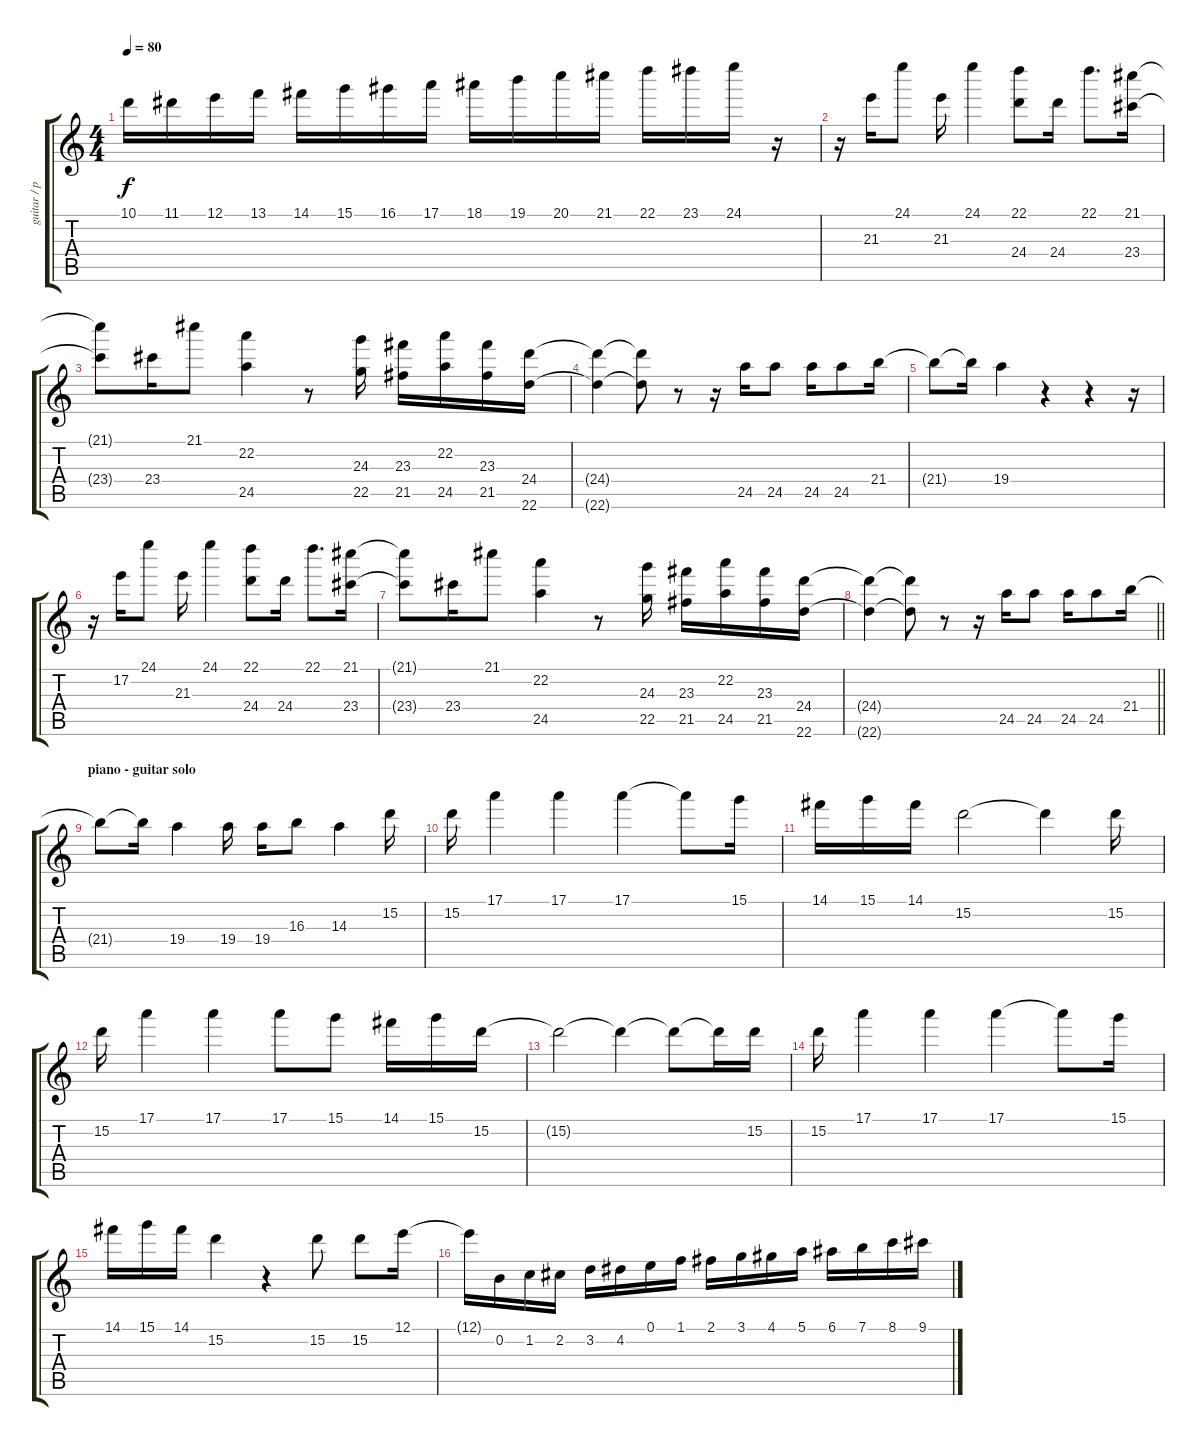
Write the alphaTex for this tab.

\track ("guitar / piano echo" "guitar / p") {instrument electricguitarjazz}
\staff {score tabs}
\tuning (E4 B3 G3 D3 A2 E2) {hide}
\ts (4 4)
\tempo 80
\clef g2
\ks c
10.1.16{dy f} 11.1.16 12.1.16 13.1.16 14.1.16 15.1.16 16.1.16 17.1.16 18.1.16 19.1.16 20.1.16 21.1.16 22.1.16 23.1.16 24.1.16 r.16 |
r.16 21.3.16 24.1.8 21.3.16 24.1.4 (22.1 24.4).8 24.4.16 22.1.8{d} (21.1 23.4).16 |
(21.1{t} 23.4{t}).8 23.4.16 21.1.8 (22.2 24.5).4 r.8 (24.3 22.5).16 (23.3 21.5).16 (22.2 24.5).16 (23.3 21.5).16 (24.4 22.6).16 |
(24.4{t} 22.6{t}).4 (24.4{t} 22.6{t}).8 r.8 r.16 24.5.16 24.5.8 24.5.16 24.5.8 21.4.16 |
21.4{t}.8 21.4{t}.16 19.4.4 r.4 r.4 r.16 |
r.16 17.2.16 24.1.8 21.3.16 24.1.4 (22.1 24.4).8 24.4.16 22.1.8{d} (21.1 23.4).16 |
(21.1{t} 23.4{t}).8 23.4.16 21.1.8 (22.2 24.5).4 r.8 (24.3 22.5).16 (23.3 21.5).16 (22.2 24.5).16 (23.3 21.5).16 (24.4 22.6).16 |
\barLineRight lightlight
(24.4{t} 22.6{t}).4 (24.4{t} 22.6{t}).8 r.8 r.16 24.5.16 24.5.8 24.5.16 24.5.8 21.4.16 |
\section ("" "piano - guitar solo")
21.4{t}.8 21.4{t}.16 19.4.4 19.4.16 19.4.16 16.3.8 14.3.4 15.2.16 |
15.2.16 17.1.4 17.1.4 17.1.4 17.1{t}.8 15.1.16 |
14.1.16 15.1.16 14.1.16 15.2.2 15.2{t}.4 15.2.16 |
15.2.16 17.1.4 17.1.4 17.1.8 15.1.8 14.1.16 15.1.16 15.2.16 |
15.2{t}.2 15.2{t}.4 15.2{t}.8 15.2{t}.16 15.2.16 |
15.2.16 17.1.4 17.1.4 17.1.4 17.1{t}.8 15.1.16 |
14.1.16 15.1.16 14.1.16 15.2.4 r.4 15.2.8 15.2.8 12.1.16 |
12.1{t}.16{volume 13} 0.2.16 1.2.16 2.2.16 3.2.16 4.2.16 0.1.16 1.1.16 2.1.16 3.1.16 4.1.16 5.1.16 6.1.16 7.1.16 8.1.16 9.1.16
